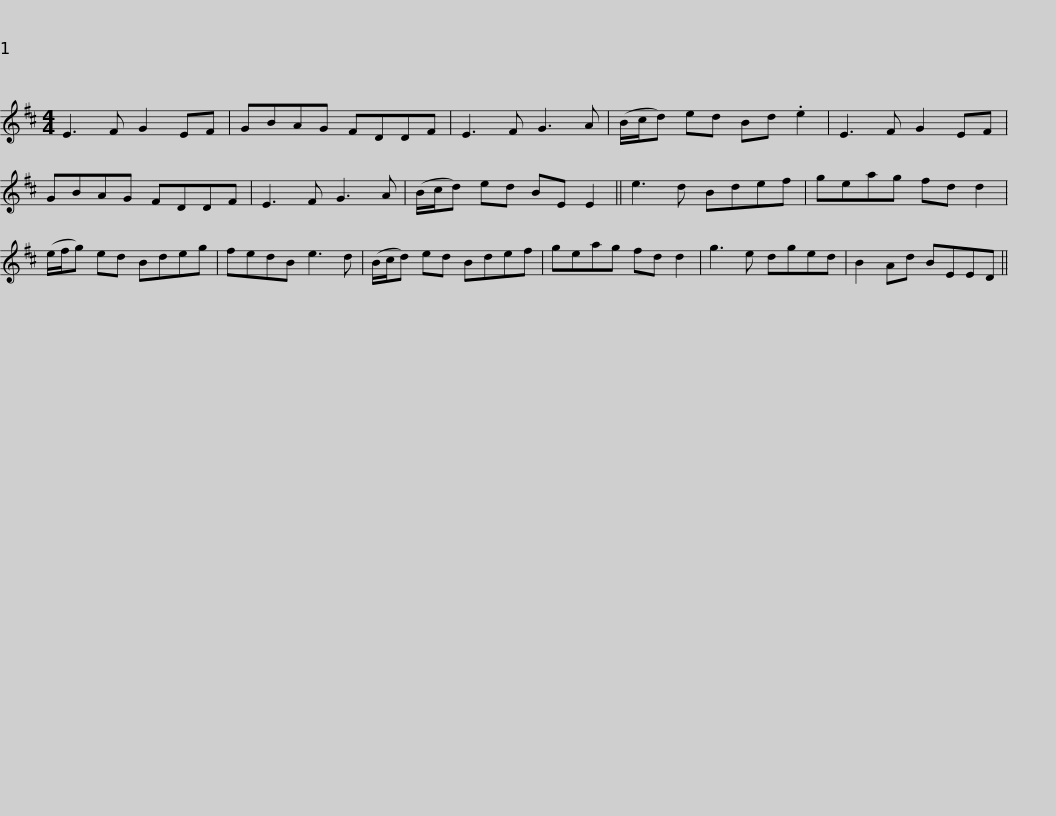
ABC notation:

X:1
L:1/8
M:4/4
I:linebreak $
K:D
V:1 treble
V:1
 E3 F G2 EF | GBAG FDDF | E3 F G3 A | (B/c/d) ed Bd .e2 | E3 F G2 EF | %5
 GBAG FDDF |$ E3 F G3 A | (B/c/d) ed BE E2 || e3 d Bdef | geag fd d2 | %10
 (e/f/g) ed Bdeg | fedB e3 d |$ (B/c/d) ed Bdef | geag fd d2 | g3 e dged | %15
 B2 Ad BEED || %16
